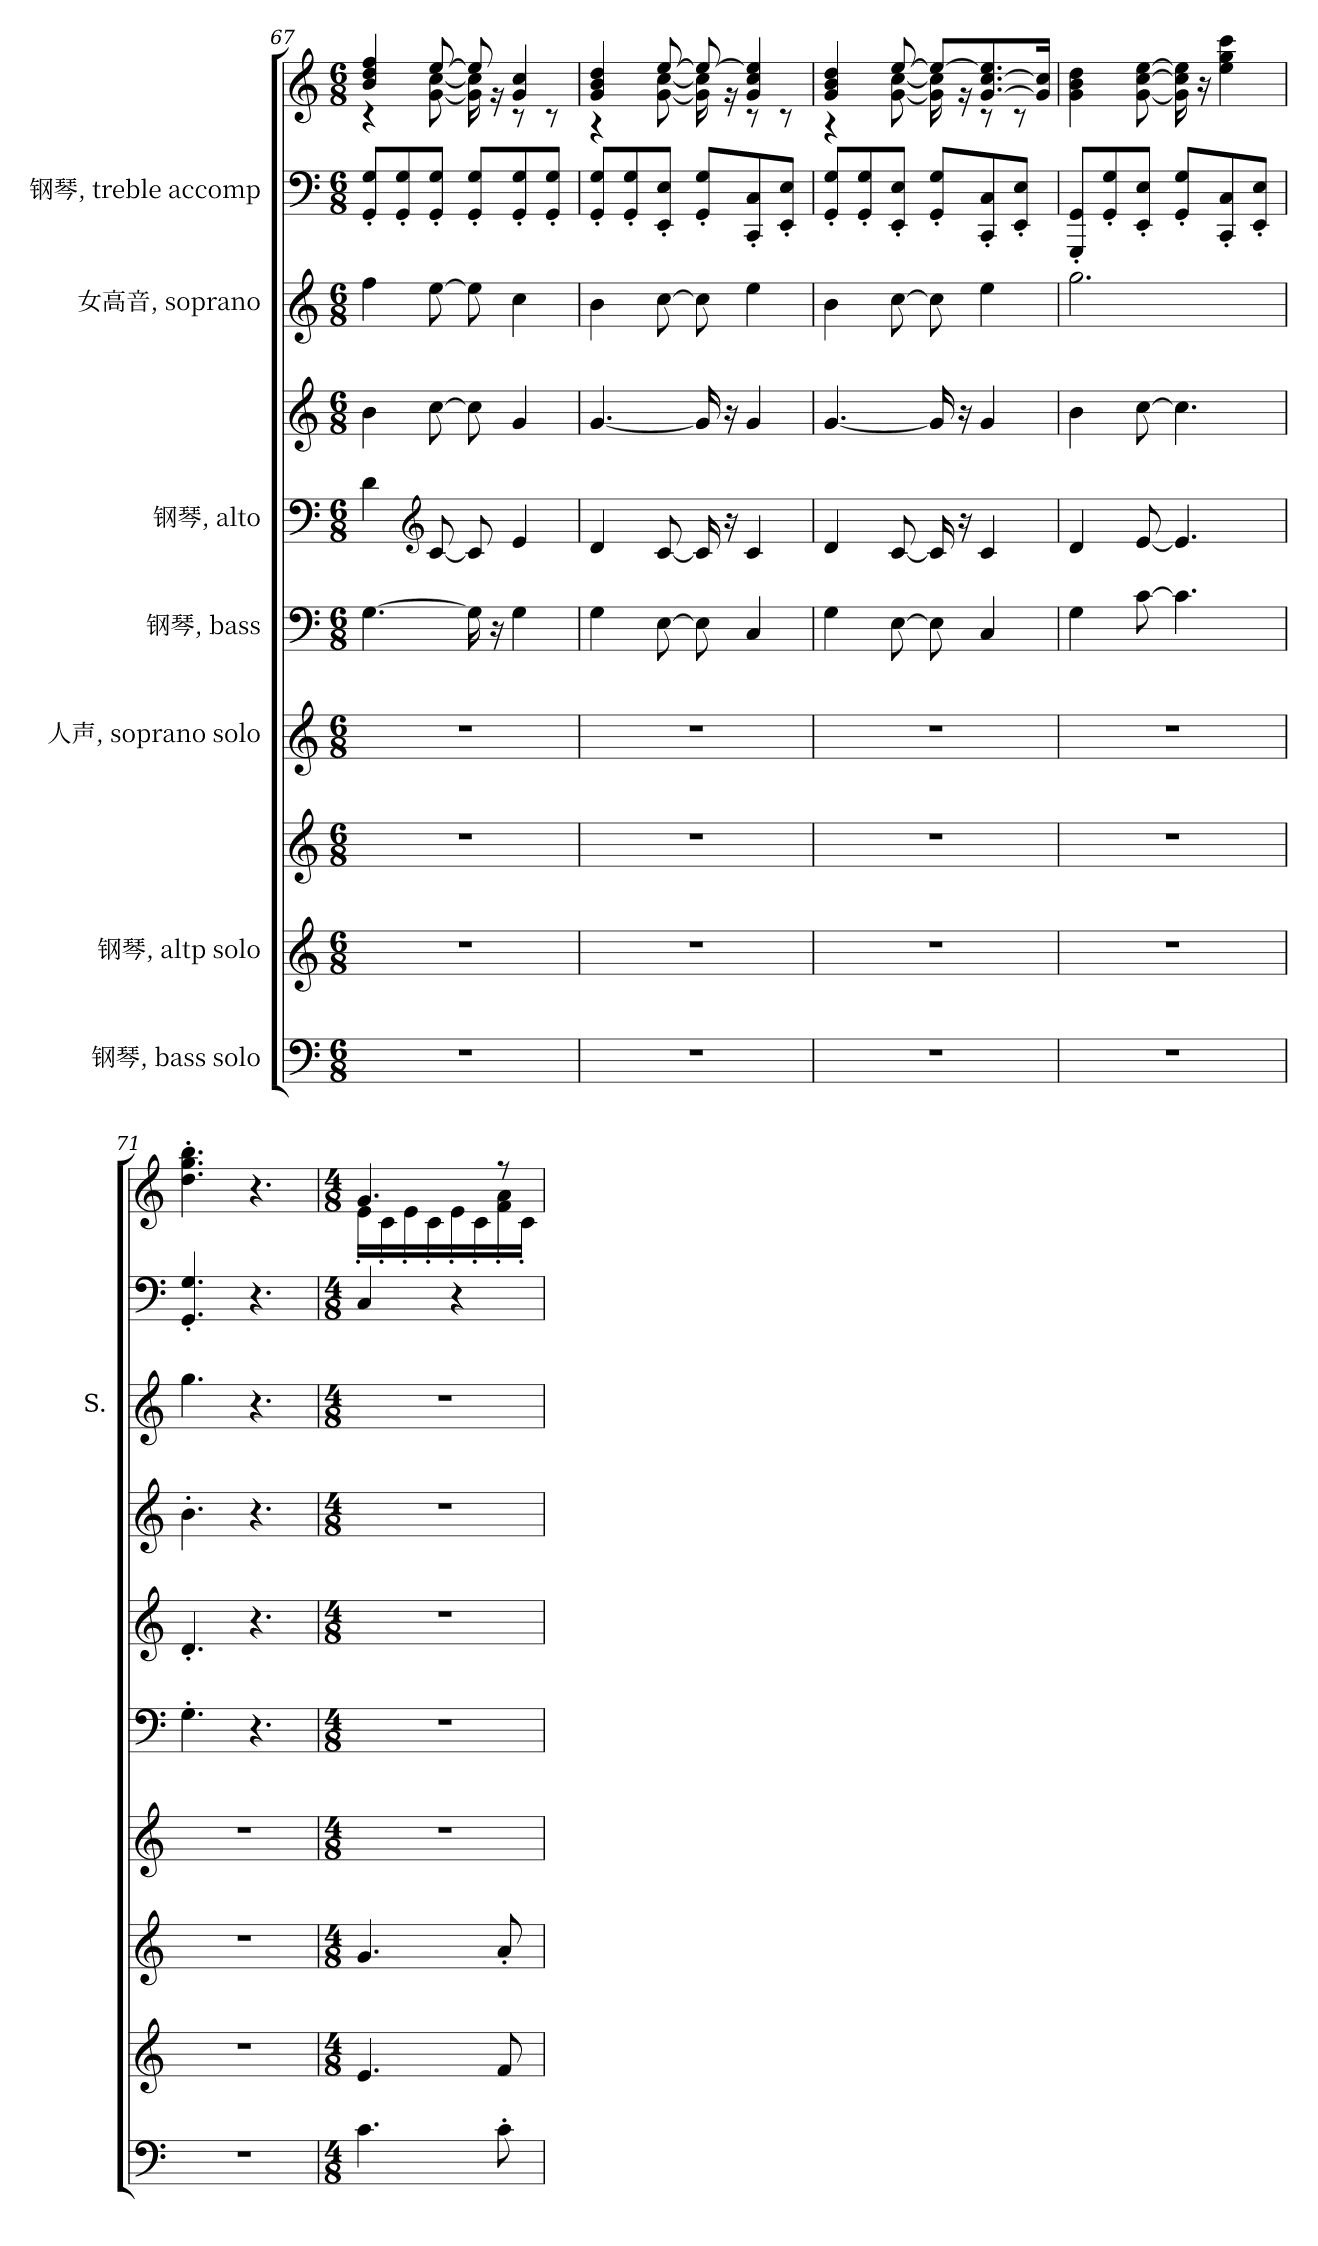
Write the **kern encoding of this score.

**kern	**kern	**kern	**kern	**kern	**kern	**kern	**kern	**kern	**kern
*part7	*part6	*part6	*part5	*part4	*part3	*part3	*part2	*part1	*part1
*staff10	*staff9	*staff8	*staff7	*staff6	*staff5	*staff4	*staff3	*staff2	*staff1
*I"钢琴, bass solo	*I"钢琴, altp solo	*	*I"人声, soprano solo	*I"钢琴, bass	*I"钢琴, alto	*	*I"女高音, soprano	*I"钢琴, treble accomp	*
*	*	*	*	*	*	*	*I'S.	*	*
*clefF4	*clefG2	*clefG2	*clefG2	*clefF4	*clefF4	*clefG2	*clefG2	*clefF4	*clefG2
*k[]	*k[]	*k[]	*k[]	*k[]	*k[]	*k[]	*k[]	*k[]	*k[]
*M6/8	*M6/8	*M6/8	*M6/8	*M6/8	*M6/8	*M6/8	*M6/8	*M6/8	*M6/8
=67	=67	=67	=67	=67	=67	=67	=67	=67	=67
*	*	*	*	*	*	*	*	*	*^
2.r	2.r	2.r	2.r	[4.G\	4d\	4b\	4ff\	8GG/' 8G/'L	4b/ 4dd/ 4ff/	4r
.	.	.	.	.	.	.	.	8GG/' 8G/'	.	.
*	*	*	*	*	*clefG2	*	*	*	*	*
.	.	.	.	.	[8c/	[8cc\	[8ee\	8GG/' 8G/'J	[8ee/	[8g\ [8cc\
.	.	.	.	16G\]	8c/]	8cc\]	8ee\]	8GG/' 8G/'L	8ee/]	16g\] 16cc\]
.	.	.	.	16r	.	.	.	.	.	16r
.	.	.	.	4G\	4e/	4g/	4cc\	8GG/' 8G/'	4g/ 4cc/	8r
.	.	.	.	.	.	.	.	8GG/' 8G/'J	.	8r
!!LO:PB:g=z	!!
=68	=68	=68	=68	=68	=68	=68	=68	=68	=68	=68
2.r	2.r	2.r	2.r	4G\	4d/	[4.g/	4b\	8GG/' 8G/'L	4g/ 4b/ 4dd/	4r
.	.	.	.	.	.	.	.	8GG/' 8G/'	.	.
.	.	.	.	[8E\	[8c/	.	[8cc\	8EE/' 8E/'J	[8ee/	[8g\ [8cc\
.	.	.	.	8E\]	16c/]	16g/]	8cc\]	8GG/' 8G/'L	8ee/_	16g\] 16cc\]
.	.	.	.	.	16r	16r	.	.	.	16r
.	.	.	.	4C/	4c/	4g/	4ee\	8CC/' 8C/'	4g/ 4cc/ 4ee/]	8r
.	.	.	.	.	.	.	.	8EE/' 8E/'J	.	8r
=69	=69	=69	=69	=69	=69	=69	=69	=69	=69	=69
2.r	2.r	2.r	2.r	4G\	4d/	[4.g/	4b\	8GG/' 8G/'L	4g/ 4b/ 4dd/	4r
.	.	.	.	.	.	.	.	8GG/' 8G/'	.	.
.	.	.	.	[8E\	[8c/	.	[8cc\	8EE/' 8E/'J	[8ee/	[8g\ [8cc\
.	.	.	.	8E\]	16c/]	16g/]	8cc\]	8GG/' 8G/'L	8ee/L_	16g\] 16cc\]
.	.	.	.	.	16r	16r	.	.	.	16r
.	.	.	.	4C/	4c/	4g/	4ee\	8CC/' 8C/'	[8.g/ [8.cc/ 8.ee/]	8r
.	.	.	.	.	.	.	.	8EE/' 8E/'J	.	8r
.	.	.	.	.	.	.	.	.	16g/] 16cc/]Jk	.
*	*	*	*	*	*	*	*	*	*v	*v
=70	=70	=70	=70	=70	=70	=70	=70	=70	=70
2.r	2.r	2.r	2.r	4G\	4d/	4b\	2.gg\	8GGG/' 8GG/'L	4g\ 4b\ 4dd\
.	.	.	.	.	.	.	.	8GG/' 8G/'	.
.	.	.	.	[8c\	[8e/	[8cc\	.	8EE/' 8E/'J	[8g\ [8cc\ [8ee\
.	.	.	.	4.c\]	4.e/]	4.cc\]	.	8GG/' 8G/'L	16g\] 16cc\] 16ee\]
.	.	.	.	.	.	.	.	.	16r
.	.	.	.	.	.	.	.	8CC/' 8C/'	4ee\ 4gg\ 4ccc\
.	.	.	.	.	.	.	.	8EE/' 8E/'J	.
=71	=71	=71	=71	=71	=71	=71	=71	=71	=71
2.r	2.r	2.r	2.r	4.G'\	4.d'/	4.b'\	4.gg\	4.GG/' 4.G/'	4.dd\' 4.gg\' 4.bb\'
.	.	.	.	4.r	4.r	4.r	4.r	4.r	4.r
!!LO:PB:g=z
=72	=72	=72	=72	=72	=72	=72	=72	=72	=72
*M4/8	*M4/8	*M4/8	*M4/8	*M4/8	*M4/8	*M4/8	*M4/8	*M4/8	*M4/8
*	*	*	*	*	*	*	*	*	*MM90
*	*	*	*	*	*	*	*	*	*^
4.c\	4.e/	4.g/	2r	2r	2r	2r	2r	4C/	4.g/	16e'\LL
.	.	.	.	.	.	.	.	.	.	16c'\
.	.	.	.	.	.	.	.	.	.	16e'\
.	.	.	.	.	.	.	.	.	.	16c'\
.	.	.	.	.	.	.	.	4r	.	16e'\
.	.	.	.	.	.	.	.	.	.	16c'\
8c'\	8f/	8a'/	.	.	.	.	.	.	8r	16f\' 16a\'
.	.	.	.	.	.	.	.	.	.	16c'\JJ
*	*	*	*	*	*	*	*	*	*v	*v
=	=	=	=	=	=	=	=	=	=
*-	*-	*-	*-	*-	*-	*-	*-	*-	*-
